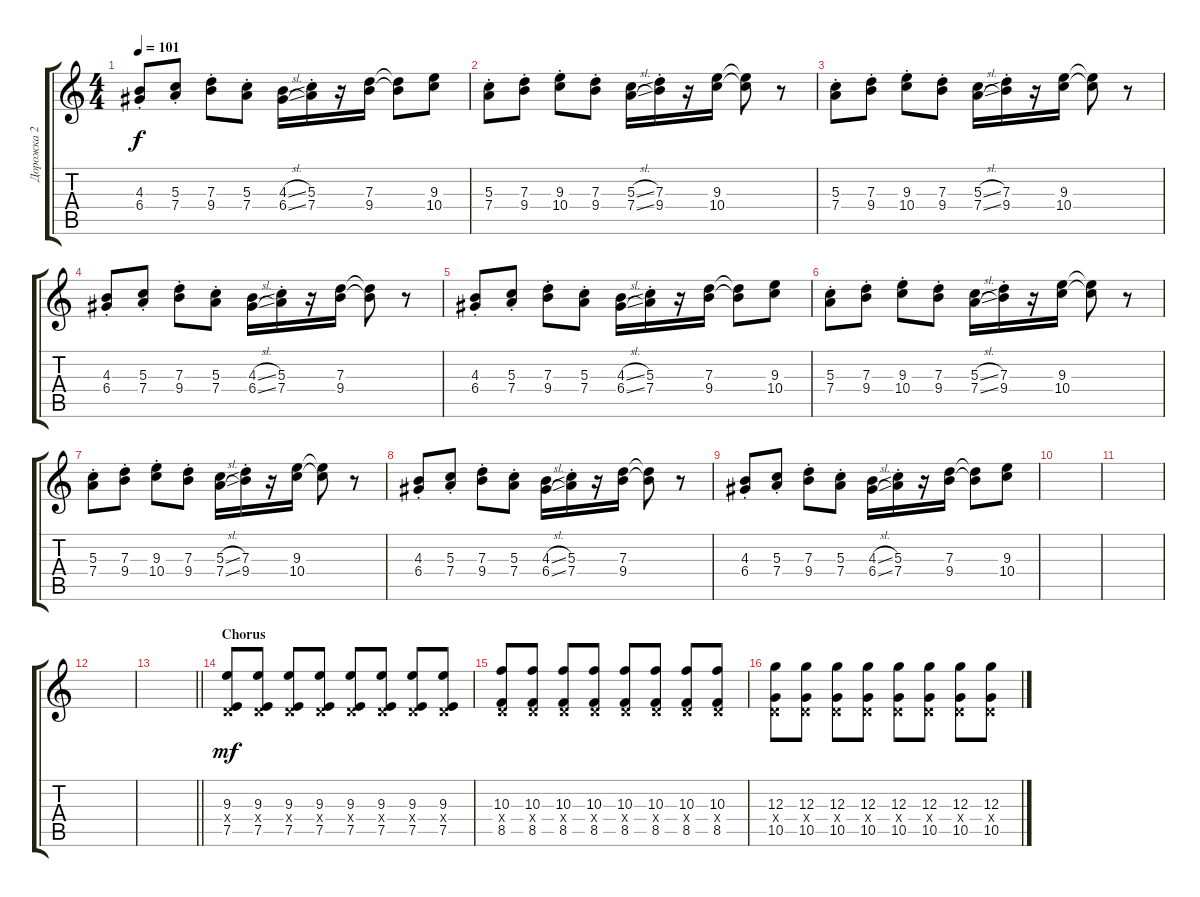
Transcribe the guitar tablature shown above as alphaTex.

\track ("Дорожка 2" "Дорожка 2") {instrument distortionguitar}
\staff {score tabs}
\tuning (E4 B3 G3 D3 A2 E2) {hide}
\ts (4 4)
\tempo 101
\clef g2
\ks c
(4.3{st} 6.4{st}).8{dy f} (5.3{st} 7.4{st}).8 (7.3{st} 9.4{st}).8 (5.3{st} 7.4{st}).8 (4.3{sl} 6.4{sl}).16 (5.3{st} 7.4{st}).16 r.16 (7.3 9.4).16 (7.3{t} 9.4{t}).8 (9.3 10.4).8 |
(5.3{st} 7.4{st}).8 (7.3{st} 9.4{st}).8 (9.3{st} 10.4{st}).8 (7.3{st} 9.4{st}).8 (5.3{sl} 7.4{sl}).16 (7.3{st} 9.4{st}).16 r.16 (9.3 10.4).16 (9.3{t} 10.4{t}).8 r.8 |
(5.3{st} 7.4{st}).8{balance 0 instrument distortionguitar} (7.3{st} 9.4{st}).8 (9.3{st} 10.4{st}).8 (7.3{st} 9.4{st}).8 (5.3{sl} 7.4{sl}).16 (7.3{st} 9.4{st}).16 r.16 (9.3 10.4).16 (9.3{t} 10.4{t}).8 r.8 |
(4.3{st} 6.4{st}).8 (5.3{st} 7.4{st}).8 (7.3{st} 9.4{st}).8 (5.3{st} 7.4{st}).8 (4.3{sl} 6.4{sl}).16 (5.3{st} 7.4{st}).16 r.16 (7.3 9.4).16 (7.3{t} 9.4{t}).8 r.8 |
(4.3{st} 6.4{st}).8 (5.3{st} 7.4{st}).8 (7.3{st} 9.4{st}).8 (5.3{st} 7.4{st}).8 (4.3{sl} 6.4{sl}).16 (5.3{st} 7.4{st}).16 r.16 (7.3 9.4).16 (7.3{t} 9.4{t}).8 (9.3 10.4).8 |
(5.3{st} 7.4{st}).8 (7.3{st} 9.4{st}).8 (9.3{st} 10.4{st}).8 (7.3{st} 9.4{st}).8 (5.3{sl} 7.4{sl}).16 (7.3{st} 9.4{st}).16 r.16 (9.3 10.4).16 (9.3{t} 10.4{t}).8 r.8 |
(5.3{st} 7.4{st}).8{balance 0 instrument distortionguitar} (7.3{st} 9.4{st}).8 (9.3{st} 10.4{st}).8 (7.3{st} 9.4{st}).8 (5.3{sl} 7.4{sl}).16 (7.3{st} 9.4{st}).16 r.16 (9.3 10.4).16 (9.3{t} 10.4{t}).8 r.8 |
(4.3{st} 6.4{st}).8 (5.3{st} 7.4{st}).8 (7.3{st} 9.4{st}).8 (5.3{st} 7.4{st}).8 (4.3{sl} 6.4{sl}).16 (5.3{st} 7.4{st}).16 r.16 (7.3 9.4).16 (7.3{t} 9.4{t}).8 r.8 |
(4.3{st} 6.4{st}).8 (5.3{st} 7.4{st}).8 (7.3{st} 9.4{st}).8 (5.3{st} 7.4{st}).8 (4.3{sl} 6.4{sl}).16 (5.3{st} 7.4{st}).16 r.16 (7.3 9.4).16 (7.3{t} 9.4{t}).8 (9.3 10.4).8 |
|
|
|
\barLineRight lightlight
|
\section ("" "Chorus")
(9.3 0.4{x} 7.5).8{dy mf} (9.3 0.4{x} 7.5).8 (9.3 0.4{x} 7.5).8 (9.3 0.4{x} 7.5).8 (9.3 0.4{x} 7.5).8 (9.3 0.4{x} 7.5).8 (9.3 0.4{x} 7.5).8 (9.3 0.4{x} 7.5).8 |
(10.3 0.4{x} 8.5).8 (10.3 0.4{x} 8.5).8 (10.3 0.4{x} 8.5).8 (10.3 0.4{x} 8.5).8 (10.3 0.4{x} 8.5).8 (10.3 0.4{x} 8.5).8 (10.3 0.4{x} 8.5).8 (10.3 0.4{x} 8.5).8 |
(12.3 0.4{x} 10.5).8 (12.3 0.4{x} 10.5).8 (12.3 0.4{x} 10.5).8 (12.3 0.4{x} 10.5).8 (12.3 0.4{x} 10.5).8 (12.3 0.4{x} 10.5).8 (12.3 0.4{x} 10.5).8 (12.3 0.4{x} 10.5).8
